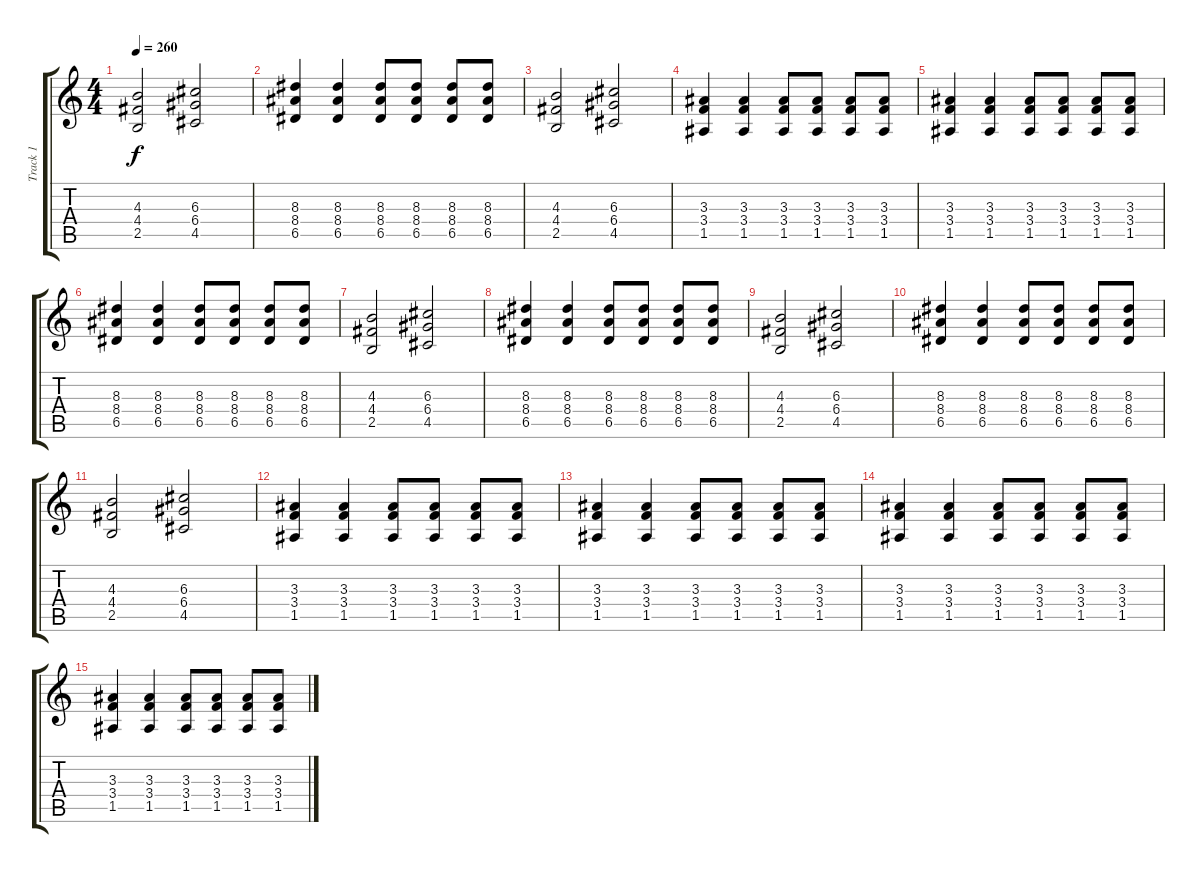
\track ("Track 1" "Track 1") {instrument overdrivenguitar}
\staff {score tabs}
\tuning (E4 B3 G3 D3 A2 E2) {hide}
\ts (4 4)
\tempo 260
\clef g2
\ks c
(4.3 4.4 2.5).2{dy f} (6.3 6.4 4.5).2 |
(8.3 8.4 6.5).4 (8.3 8.4 6.5).4 (8.3 8.4 6.5).8 (8.3 8.4 6.5).8 (8.3 8.4 6.5).8 (8.3 8.4 6.5).8 |
(4.3 4.4 2.5).2 (6.3 6.4 4.5).2 |
(3.3 3.4 1.5).4 (3.3 3.4 1.5).4 (3.3 3.4 1.5).8 (3.3 3.4 1.5).8 (3.3 3.4 1.5).8 (3.3 3.4 1.5).8 |
(3.3 3.4 1.5).4 (3.3 3.4 1.5).4 (3.3 3.4 1.5).8 (3.3 3.4 1.5).8 (3.3 3.4 1.5).8 (3.3 3.4 1.5).8 |
(8.3 8.4 6.5).4 (8.3 8.4 6.5).4 (8.3 8.4 6.5).8 (8.3 8.4 6.5).8 (8.3 8.4 6.5).8 (8.3 8.4 6.5).8 |
(4.3 4.4 2.5).2 (6.3 6.4 4.5).2 |
(8.3 8.4 6.5).4 (8.3 8.4 6.5).4 (8.3 8.4 6.5).8 (8.3 8.4 6.5).8 (8.3 8.4 6.5).8 (8.3 8.4 6.5).8 |
(4.3 4.4 2.5).2 (6.3 6.4 4.5).2 |
(8.3 8.4 6.5).4 (8.3 8.4 6.5).4 (8.3 8.4 6.5).8 (8.3 8.4 6.5).8 (8.3 8.4 6.5).8 (8.3 8.4 6.5).8 |
(4.3 4.4 2.5).2 (6.3 6.4 4.5).2 |
(3.3 3.4 1.5).4 (3.3 3.4 1.5).4 (3.3 3.4 1.5).8 (3.3 3.4 1.5).8 (3.3 3.4 1.5).8 (3.3 3.4 1.5).8 |
(3.3 3.4 1.5).4 (3.3 3.4 1.5).4 (3.3 3.4 1.5).8 (3.3 3.4 1.5).8 (3.3 3.4 1.5).8 (3.3 3.4 1.5).8 |
(3.3 3.4 1.5).4 (3.3 3.4 1.5).4 (3.3 3.4 1.5).8 (3.3 3.4 1.5).8 (3.3 3.4 1.5).8 (3.3 3.4 1.5).8 |
(3.3 3.4 1.5).4 (3.3 3.4 1.5).4 (3.3 3.4 1.5).8 (3.3 3.4 1.5).8 (3.3 3.4 1.5).8 (3.3 3.4 1.5).8
